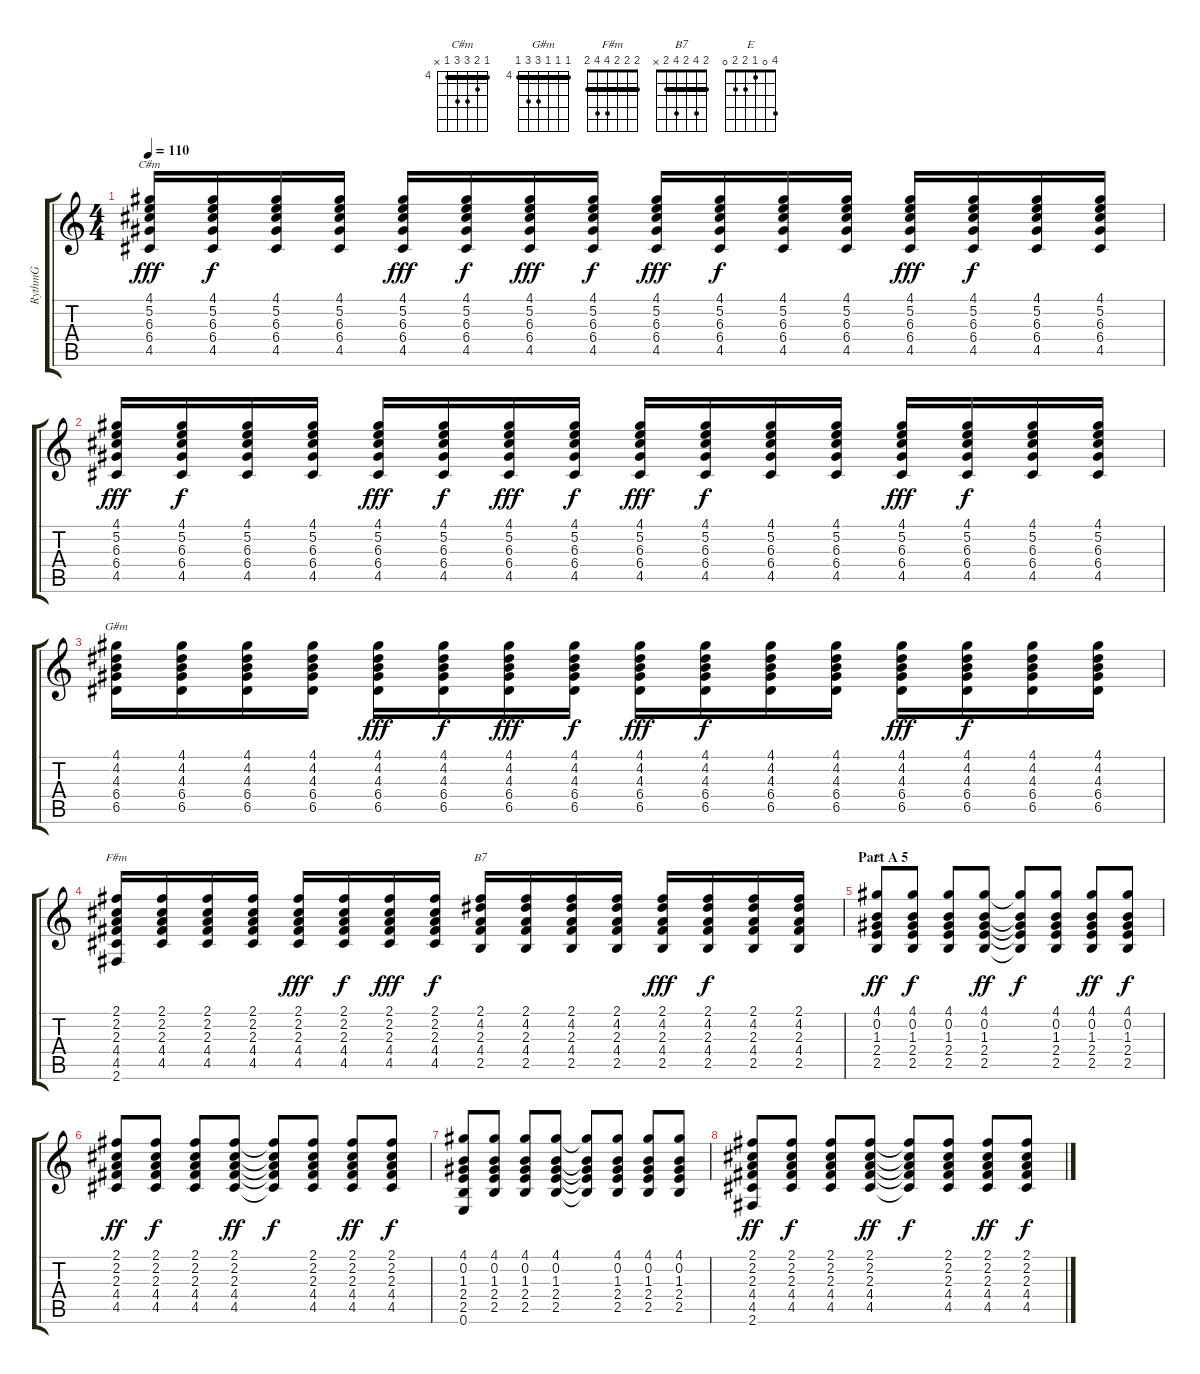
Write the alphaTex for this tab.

\track ("RythmG" "RythmG") {instrument acousticguitarsteel}
\staff {score tabs}
\tuning (E4 B3 G3 D3 A2 E2) {hide}
\chord ("C#m" 4 5 6 6 4 x) {firstfret 4 barre 4}
\chord ("G#m" 4 4 4 6 6 4) {firstfret 4 barre 4}
\chord ("F#m" 2 2 2 4 4 2) {barre 2}
\chord ("B7" 2 4 2 4 2 x) {barre 2}
\chord ("E" 4 0 1 2 2 0)
\ts (4 4)
\tempo 110
\clef g2
\ks c
(4.1 5.2 6.3 6.4 4.5).16{ch "C#m" dy fff} (4.1 5.2 6.3 6.4 4.5).16{dy f} (4.1 5.2 6.3 6.4 4.5).16 (4.1 5.2 6.3 6.4 4.5).16 (4.1 5.2 6.3 6.4 4.5).16{dy fff} (4.1 5.2 6.3 6.4 4.5).16{dy f} (4.1 5.2 6.3 6.4 4.5).16{dy fff} (4.1 5.2 6.3 6.4 4.5).16{dy f} (4.1 5.2 6.3 6.4 4.5).16{dy fff} (4.1 5.2 6.3 6.4 4.5).16{dy f} (4.1 5.2 6.3 6.4 4.5).16 (4.1 5.2 6.3 6.4 4.5).16 (4.1 5.2 6.3 6.4 4.5).16{dy fff} (4.1 5.2 6.3 6.4 4.5).16{dy f} (4.1 5.2 6.3 6.4 4.5).16 (4.1 5.2 6.3 6.4 4.5).16 |
(4.1 5.2 6.3 6.4 4.5).16{dy fff} (4.1 5.2 6.3 6.4 4.5).16{dy f} (4.1 5.2 6.3 6.4 4.5).16 (4.1 5.2 6.3 6.4 4.5).16 (4.1 5.2 6.3 6.4 4.5).16{dy fff} (4.1 5.2 6.3 6.4 4.5).16{dy f} (4.1 5.2 6.3 6.4 4.5).16{dy fff} (4.1 5.2 6.3 6.4 4.5).16{dy f} (4.1 5.2 6.3 6.4 4.5).16{dy fff} (4.1 5.2 6.3 6.4 4.5).16{dy f} (4.1 5.2 6.3 6.4 4.5).16 (4.1 5.2 6.3 6.4 4.5).16 (4.1 5.2 6.3 6.4 4.5).16{dy fff} (4.1 5.2 6.3 6.4 4.5).16{dy f} (4.1 5.2 6.3 6.4 4.5).16 (4.1 5.2 6.3 6.4 4.5).16 |
(4.1 4.2 4.3 6.4 6.5).16{ch "G#m"} (4.1 4.2 4.3 6.4 6.5).16 (4.1 4.2 4.3 6.4 6.5).16 (4.1 4.2 4.3 6.4 6.5).16 (4.1 4.2 4.3 6.4 6.5).16{dy fff} (4.1 4.2 4.3 6.4 6.5).16{dy f} (4.1 4.2 4.3 6.4 6.5).16{dy fff} (4.1 4.2 4.3 6.4 6.5).16{dy f} (4.1 4.2 4.3 6.4 6.5).16{dy fff} (4.1 4.2 4.3 6.4 6.5).16{dy f} (4.1 4.2 4.3 6.4 6.5).16 (4.1 4.2 4.3 6.4 6.5).16 (4.1 4.2 4.3 6.4 6.5).16{dy fff} (4.1 4.2 4.3 6.4 6.5).16{dy f} (4.1 4.2 4.3 6.4 6.5).16 (4.1 4.2 4.3 6.4 6.5).16 |
(2.1 2.2 2.3 4.4 4.5 2.6).16{ch "F#m"} (2.1 2.2 2.3 4.4 4.5).16 (2.1 2.2 2.3 4.4 4.5).16 (2.1 2.2 2.3 4.4 4.5).16 (2.1 2.2 2.3 4.4 4.5).16{dy fff} (2.1 2.2 2.3 4.4 4.5).16{dy f} (2.1 2.2 2.3 4.4 4.5).16{dy fff} (2.1 2.2 2.3 4.4 4.5).16{dy f} (2.1 4.2 2.3 4.4 2.5).16{ch "B7"} (2.1 4.2 2.3 4.4 2.5).16 (2.1 4.2 2.3 4.4 2.5).16 (2.1 4.2 2.3 4.4 2.5).16 (2.1 4.2 2.3 4.4 2.5).16{dy fff} (2.1 4.2 2.3 4.4 2.5).16{dy f} (2.1 4.2 2.3 4.4 2.5).16 (2.1 4.2 2.3 4.4 2.5).16 |
\section ("" "Part A 5")
(4.1 0.2 1.3 2.4 2.5).8{ch "E" dy ff} (4.1 0.2 1.3 2.4 2.5).8{dy f} (4.1 0.2 1.3 2.4 2.5).8 (4.1 0.2 1.3 2.4 2.5).8{dy ff} (4.1{t} 0.2{t} 1.3{t} 2.4{t} 2.5{t}).8{dy f} (4.1 0.2 1.3 2.4 2.5).8 (4.1 0.2 1.3 2.4 2.5).8{dy ff} (4.1 0.2 1.3 2.4 2.5).8{dy f} |
(2.1 2.2 2.3 4.4 4.5).8{dy ff} (2.1 2.2 2.3 4.4 4.5).8{dy f} (2.1 2.2 2.3 4.4 4.5).8 (2.1 2.2 2.3 4.4 4.5).8{dy ff} (2.1{t} 2.2{t} 2.3{t} 4.4{t} 4.5{t}).8{dy f} (2.1 2.2 2.3 4.4 4.5).8 (2.1 2.2 2.3 4.4 4.5).8{dy ff} (2.1 2.2 2.3 4.4 4.5).8{dy f} |
(4.1 0.2 1.3 2.4 2.5 0.6).8 (4.1 0.2 1.3 2.4 2.5).8 (4.1 0.2 1.3 2.4 2.5).8 (4.1 0.2 1.3 2.4 2.5).8 (4.1{t} 0.2{t} 1.3{t} 2.4{t} 2.5{t}).8 (4.1 0.2 1.3 2.4 2.5).8 (4.1 0.2 1.3 2.4 2.5).8 (4.1 0.2 1.3 2.4 2.5).8 |
(2.1 2.2 2.3 4.4 4.5 2.6).8{dy ff} (2.1 2.2 2.3 4.4 4.5).8{dy f} (2.1 2.2 2.3 4.4 4.5).8 (2.1 2.2 2.3 4.4 4.5).8{dy ff} (2.1{t} 2.2{t} 2.3{t} 4.4{t} 4.5{t}).8{dy f} (2.1 2.2 2.3 4.4 4.5).8 (2.1 2.2 2.3 4.4 4.5).8{dy ff} (2.1 2.2 2.3 4.4 4.5).8{dy f}
